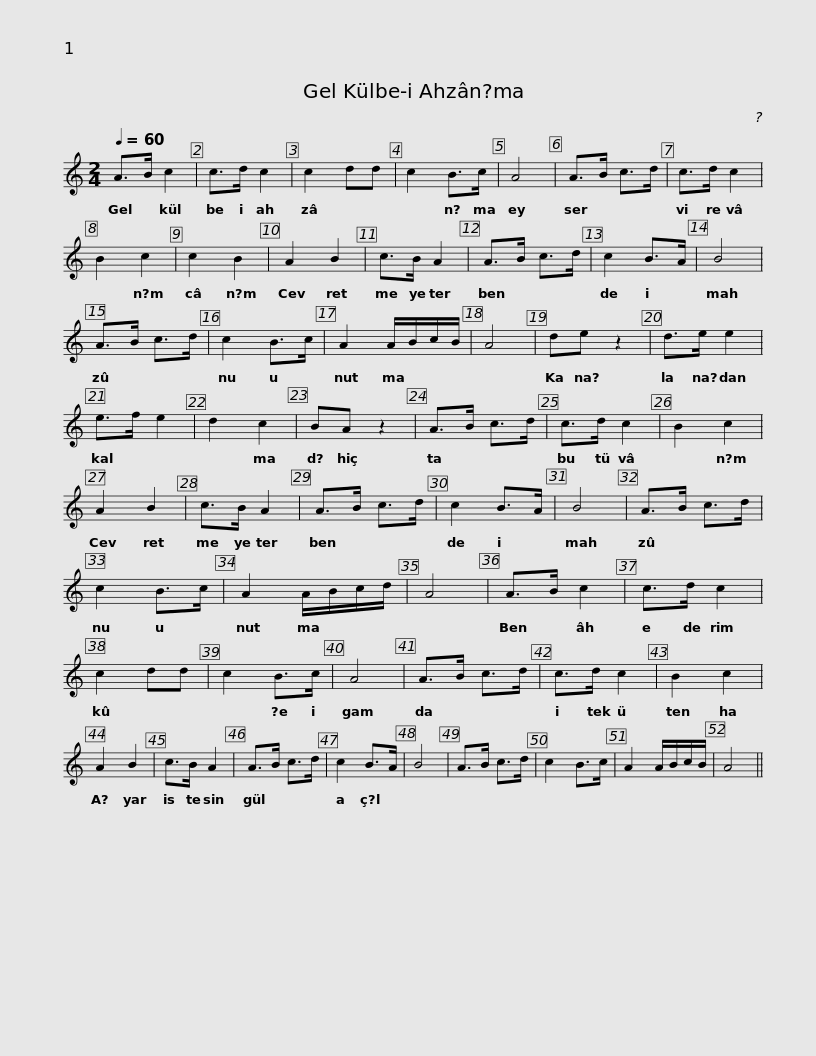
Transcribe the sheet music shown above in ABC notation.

X:1
L:1/8
Q:1/4=60
M:2/4
I:linebreak $
K:C
V:1 treble
V:1
 A>B c2 | c>d c2 | c2 dd | c2 B>c | A4 | %5
 A>B c>d | c>d c2 | B2 c2 | c2 B2 | A2 B2 | %10
 c>B A2 |$ A>B c>d | c2 B>A | B4 | A>B c>d | %15
 c2 B>c | A2 A/B/c/B/ | A4 | de z2 | d>e e2 | %20
 e>f e2 | d2 c2 |$ BA z2 | A>B c>d | c>d c2 | %25
 B2 c2 | A2 B2 | c>B A2 | A>B c>d | c2 B>A | %30
 B4 | A>B c>d | c2 B>c |$ A2 A/B/c/d/ | A4 | %35
 A>B c2 | c>d c2 | c2 dd | c2 B>c | A4 | %40
 A>B c>d | c>d c2 | B2 c2 | A2 B2 |$ c>B A2 | %45
 A>B c>d | c2 B>A | B4 | A>B c>d | c2 B>c | %50
 A2 A/B/c/B/ | A4 || %52
